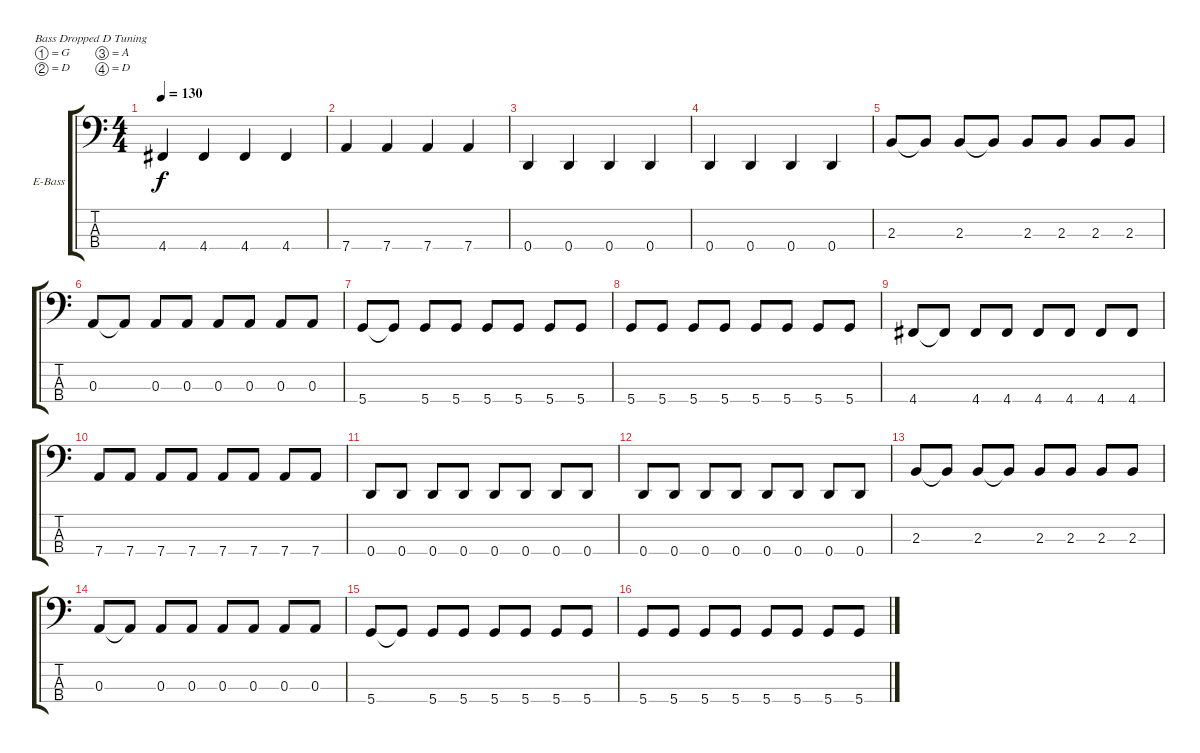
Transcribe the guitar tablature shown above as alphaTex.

\bracketExtendMode groupsimilarinstruments
\firstSystemTrackNameOrientation horizontal
\otherSystemsTrackNameOrientation horizontal
\track ("Bass" "E-Bass") {instrument electricbassfinger}
\staff {score tabs}
\tuning (G2 D2 A1 D1)
\ts (4 4)
\tempo 130
\clef f4
\ks c
4.4.4{dy f} 4.4.4 4.4.4 4.4.4 |
7.4.4 7.4.4 7.4.4 7.4.4 |
0.4.4 0.4.4 0.4.4 0.4.4 |
0.4.4 0.4.4 0.4.4 0.4.4 |
2.3.8 2.3{t}.8 2.3.8 2.3{t}.8 2.3.8 2.3.8 2.3.8 2.3.8 |
0.3.8 0.3{t}.8 0.3.8 0.3.8 0.3.8 0.3.8 0.3.8 0.3.8 |
5.4.8 5.4{t}.8 5.4.8 5.4.8 5.4.8 5.4.8 5.4.8 5.4.8 |
5.4.8 5.4.8 5.4.8 5.4.8 5.4.8 5.4.8 5.4.8 5.4.8 |
4.4.8 4.4{t}.8 4.4.8 4.4.8 4.4.8 4.4.8 4.4.8 4.4.8 |
7.4.8 7.4.8 7.4.8 7.4.8 7.4.8 7.4.8 7.4.8 7.4.8 |
0.4.8 0.4.8 0.4.8 0.4.8 0.4.8 0.4.8 0.4.8 0.4.8 |
0.4.8 0.4.8 0.4.8 0.4.8 0.4.8 0.4.8 0.4.8 0.4.8 |
2.3.8 2.3{t}.8 2.3.8 2.3{t}.8 2.3.8 2.3.8 2.3.8 2.3.8 |
0.3.8 0.3{t}.8 0.3.8 0.3.8 0.3.8 0.3.8 0.3.8 0.3.8 |
5.4.8 5.4{t}.8 5.4.8 5.4.8 5.4.8 5.4.8 5.4.8 5.4.8 |
5.4.8 5.4.8 5.4.8 5.4.8 5.4.8 5.4.8 5.4.8 5.4.8
